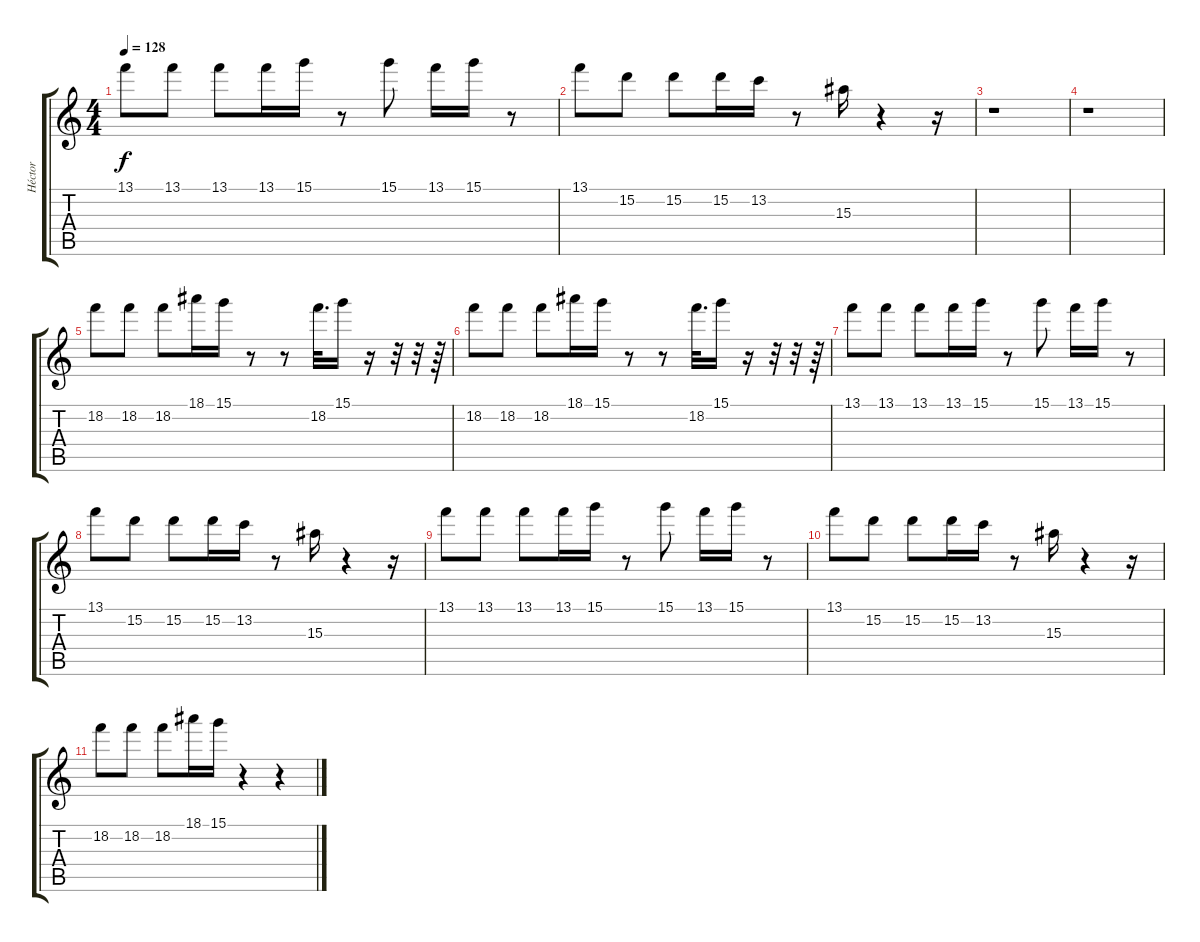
\track ("Héctor" "Héctor") {instrument acousticguitarsteel}
\staff {score tabs}
\tuning (E4 B3 G3 D3 A2 E2) {hide}
\ts (4 4)
\tempo 128
\clef g2
\ks c
13.1.8{dy f} 13.1.8 13.1.8 13.1.16 15.1.16 r.8 15.1.8 13.1.16 15.1.16 r.8 |
13.1.8 15.2.8 15.2.8 15.2.16 13.2.16 r.8 15.3.16 r.4 r.16 |
r.1 |
r.1 |
18.2.8 18.2.8 18.2.8 18.1.16 15.1.16 r.8 r.8 18.2.32{d} 15.1.16 r.16 r.32 r.32 r.64 |
18.2.8 18.2.8 18.2.8 18.1.16 15.1.16 r.8 r.8 18.2.32{d} 15.1.16 r.16 r.32 r.32 r.64 |
13.1.8 13.1.8 13.1.8 13.1.16 15.1.16 r.8 15.1.8 13.1.16 15.1.16 r.8 |
13.1.8 15.2.8 15.2.8 15.2.16 13.2.16 r.8 15.3.16 r.4 r.16 |
13.1.8 13.1.8 13.1.8 13.1.16 15.1.16 r.8 15.1.8 13.1.16 15.1.16 r.8 |
13.1.8 15.2.8 15.2.8 15.2.16 13.2.16 r.8 15.3.16 r.4 r.16 |
18.2.8 18.2.8 18.2.8 18.1.16 15.1.16 r.4 r.4
